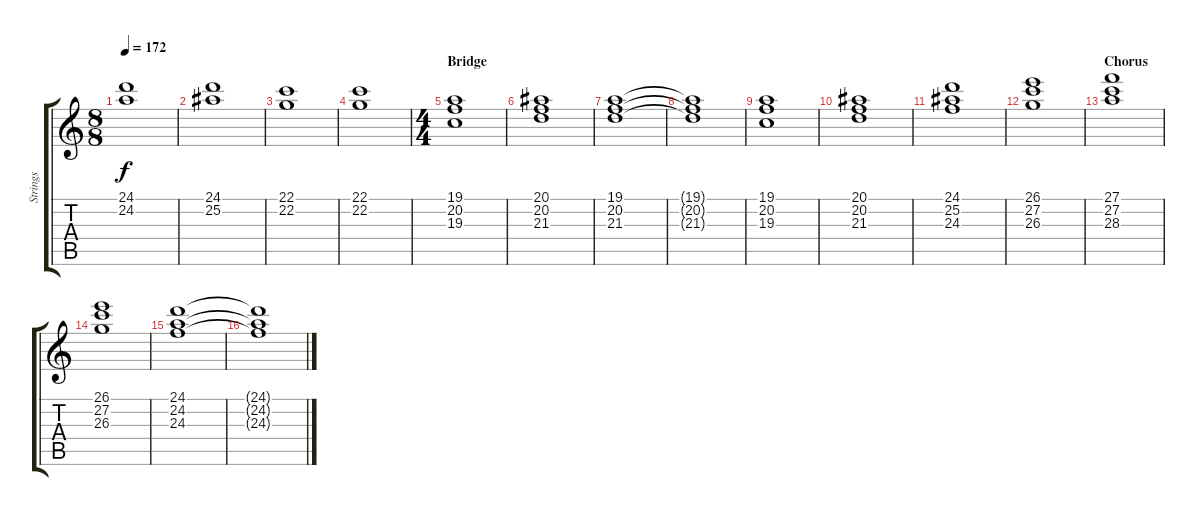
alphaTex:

\track ("Strings" "Strings") {instrument stringensemble1}
\staff {score tabs}
\tuning (D4 A3 F3 C3 G2 D2) {hide}
\ts (8 8)
\tempo 172
\clef g2
\ks c
(24.1 24.2).1{dy f} |
(24.1 25.2).1 |
(22.1 22.2).1 |
(22.1 22.2).1 |
\ts (4 4)
\section ("" "Bridge")
(19.1 20.2 19.3).1 |
(20.1 20.2 21.3).1 |
(19.1 20.2 21.3).1 |
(19.1{t} 20.2{t} 21.3{t}).1 |
(19.1 20.2 19.3).1 |
(20.1 20.2 21.3).1 |
(24.1 25.2 24.3).1 |
(26.1 27.2 26.3).1 |
\section ("" "Chorus")
(27.1 27.2 28.3).1{volume 9 balance 10} |
(26.1 27.2 26.3).1 |
(24.1 24.2 24.3).1 |
(24.1{t} 24.2{t} 24.3{t}).1
